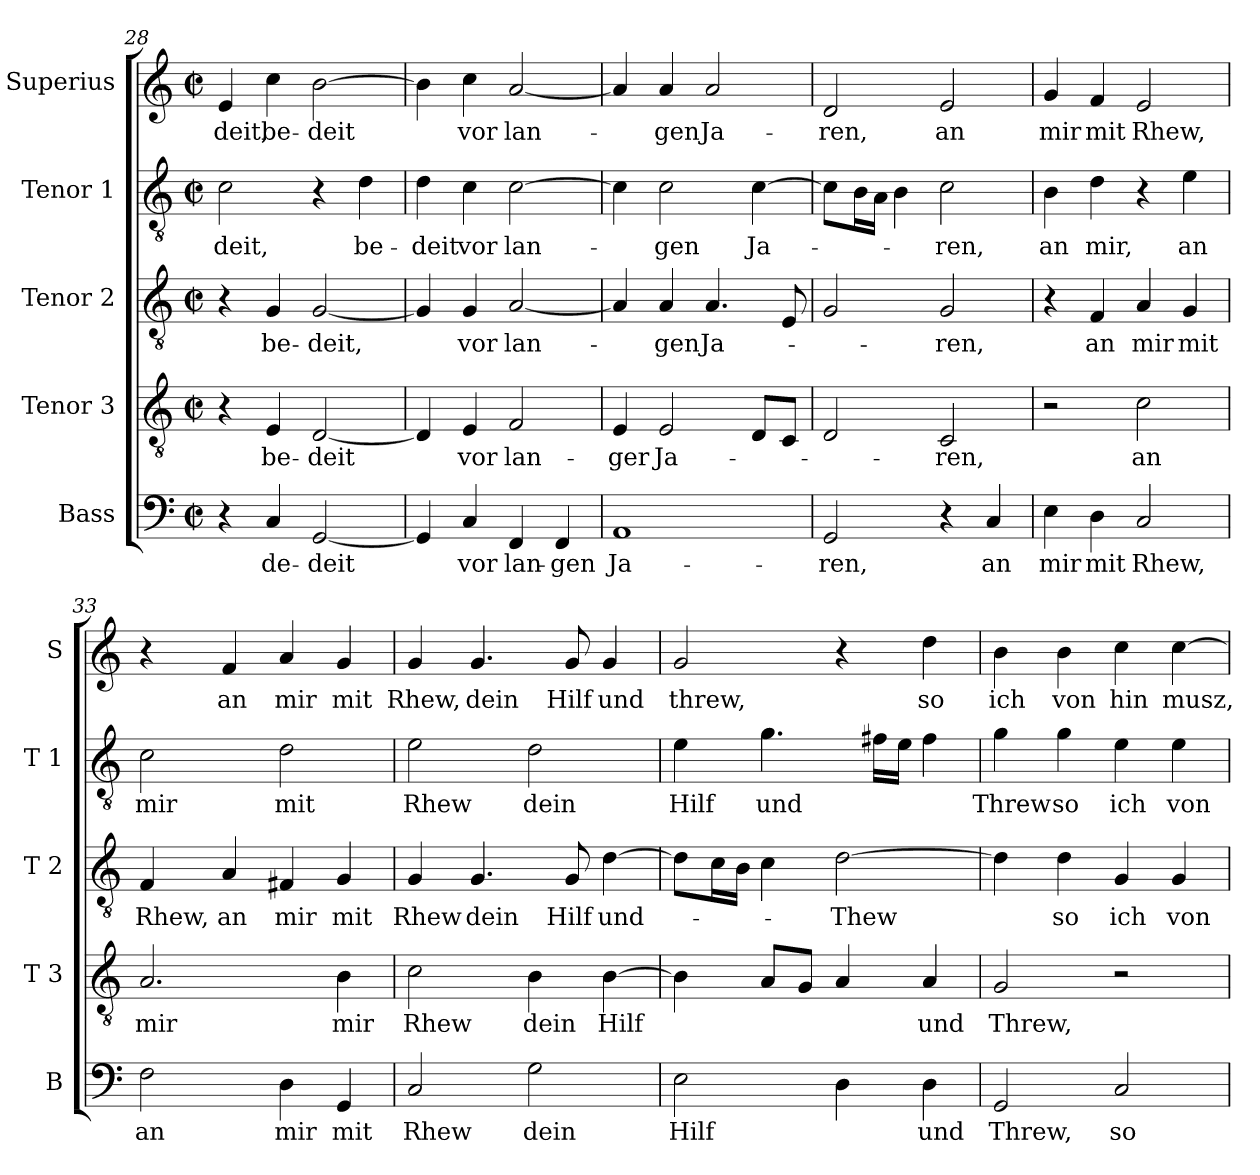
**kern	**text	**kern	**text	**kern	**text	**kern	**text	**kern	**text
*part5	*part5	*part4	*part4	*part3	*part3	*part2	*part2	*part1	*part1
*staff5	*staff5	*staff4	*staff4	*staff3	*staff3	*staff2	*staff2	*staff1	*staff1
*I"Bass	*	*I"Tenor 3	*	*I"Tenor 2	*	*I"Tenor 1	*	*I"Superius	*
*I'B	*	*I'T 3	*	*I'T 2	*	*I'T 1	*	*I'S	*
*clefF4	*	*clefGv2	*	*clefGv2	*	*clefGv2	*	*clefG2	*
*k[]	*	*k[]	*	*k[]	*	*k[]	*	*k[]	*
*C:	*	*C:	*	*C:	*	*C:	*	*C:	*
*M2/2	*	*M2/2	*	*M2/2	*	*M2/2	*	*M2/2	*
*met(c|)	*	*met(c|)	*	*met(c|)	*	*met(c|)	*	*met(c|)	*
=28	=28	=28	=28	=28	=28	=28	=28	=28	=28
!	!	!	!	!	!	!	!LO:LY:b	!	!LO:LY:b
4r	.	4r	.	4r	.	2c\	-deit,	4e/	-deit,
!	!LO:LY:b	!	!LO:LY:b	!	!LO:LY:b	!	!	!	!LO:LY:b
4C/	de-	4E/	be-	4G/	be-	.	.	4cc\	be-
!	!LO:LY:b	!	!LO:LY:b	!	!LO:LY:b	!	!	!	!LO:LY:b
[2GG/	-deit	[2D/	-deit	[2G/	-deit,	4r	.	[2b\	-deit
!	!	!	!	!	!	!	!LO:LY:b	!	!
.	.	.	.	.	.	4d\	be-	.	.
!!LO:LB:g=z
=29	=29	=29	=29	=29	=29	=29	=29	=29	=29
!	!	!	!	!	!	!	!LO:LY:b	!	!
4GG/]	.	4D/]	.	4G/]	.	4d\	-deit	4b\]	.
!	!LO:LY:b	!	!LO:LY:b	!	!LO:LY:b	!	!LO:LY:b	!	!LO:LY:b
4C/	vor	4E/	vor	4G/	vor	4c\	vor	4cc\	vor
!	!LO:LY:b	!	!LO:LY:b	!	!LO:LY:b	!	!LO:LY:b	!	!LO:LY:b
4FF/	lan-	2F/	lan-	[2A/	lan-	[2c\	lan-	[2a/	lan-
!	!LO:LY:b	!	!	!	!	!	!	!	!
4FF/	-gen	.	.	.	.	.	.	.	.
=30	=30	=30	=30	=30	=30	=30	=30	=30	=30
!	!LO:LY:b	!	!LO:LY:b	!	!	!	!	!	!
1AA	Ja-	4E/	-ger	4A/]	.	4c\]	.	4a/]	.
!	!	!	!LO:LY:b	!	!LO:LY:b	!	!LO:LY:b	!	!LO:LY:b
.	.	2E/	Ja-	4A/	-gen	2c\	-gen	4a/	-gen
!	!	!	!	!	!LO:LY:b	!	!	!	!LO:LY:b
.	.	.	.	4.A/	Ja-	.	.	2a/	Ja-
!	!	!	!	!	!	!	!LO:LY:b	!	!
.	.	8D/L	.	.	.	[4c\	Ja-	.	.
.	.	8C/J	.	8E/	.	.	.	.	.
=31	=31	=31	=31	=31	=31	=31	=31	=31	=31
!	!LO:LY:b	!	!	!	!	!	!	!	!LO:LY:b
2GG/	-ren,	2D/	.	2G/	.	8c\L]	.	2d/	-ren,
.	.	.	.	.	.	16B\L	.	.	.
.	.	.	.	.	.	16A\JJ	.	.	.
.	.	.	.	.	.	4B\	.	.	.
!	!	!	!LO:LY:b	!	!LO:LY:b	!	!LO:LY:b	!	!LO:LY:b
4r	.	2C/	-ren,	2G/	-ren,	2c\	-ren,	2e/	an
!	!LO:LY:b	!	!	!	!	!	!	!	!
4C/	an	.	.	.	.	.	.	.	.
=32	=32	=32	=32	=32	=32	=32	=32	=32	=32
!	!LO:LY:b	!	!	!	!	!	!LO:LY:b	!	!LO:LY:b
4E\	mir	2r	.	4r	.	4B\	an	4g/	mir
!	!LO:LY:b	!	!	!	!LO:LY:b	!	!LO:LY:b	!	!LO:LY:b
4D\	mit	.	.	4F/	an	4d\	mir,	4f/	mit
!	!LO:LY:b	!	!LO:LY:b	!	!LO:LY:b	!	!	!	!LO:LY:b
2C/	Rhew,	2c\	an	4A/	mir	4r	.	2e/	Rhew,
!	!	!	!	!	!LO:LY:b	!	!LO:LY:b	!	!
.	.	.	.	4G/	mit	4e\	an	.	.
=33	=33	=33	=33	=33	=33	=33	=33	=33	=33
!	!LO:LY:b	!	!LO:LY:b	!	!LO:LY:b	!	!LO:LY:b	!	!
2F\	an	2.A/	mir	4F/	Rhew,	2c\	mir	4r	.
!	!	!	!	!	!LO:LY:b	!	!	!	!LO:LY:b
.	.	.	.	4A/	an	.	.	4f/	an
!	!LO:LY:b	!	!	!	!LO:LY:b	!	!LO:LY:b	!	!LO:LY:b
4D\	mir	.	.	4F#X/	mir	2d\	mit	4a/	mir
!	!LO:LY:b	!	!LO:LY:b	!	!LO:LY:b	!	!	!	!LO:LY:b
4GG/	mit	4B\	mir	4G/	mit	.	.	4g/	mit
!!LO:PB:g=z
=34	=34	=34	=34	=34	=34	=34	=34	=34	=34
!	!LO:LY:b	!	!LO:LY:b	!	!LO:LY:b	!	!LO:LY:b	!	!LO:LY:b
2C/	Rhew	2c\	Rhew	4G/	Rhew	2e\	Rhew	4g/	Rhew,
!	!	!	!	!	!LO:LY:b	!	!	!	!LO:LY:b
.	.	.	.	4.G/	dein	.	.	4.g/	dein
!	!LO:LY:b	!	!LO:LY:b	!	!	!	!LO:LY:b	!	!
2G\	dein	4B\	dein	.	.	2d\	dein	.	.
!	!	!	!	!	!LO:LY:b	!	!	!	!LO:LY:b
.	.	.	.	8G/	Hilf	.	.	8g/	Hilf
!	!	!	!LO:LY:b	!	!LO:LY:b	!	!	!	!LO:LY:b
.	.	[4B\	Hilf	[4d\	und-	.	.	4g/	und
=35	=35	=35	=35	=35	=35	=35	=35	=35	=35
!	!LO:LY:b	!	!	!	!	!	!LO:LY:b	!	!LO:LY:b
2E\	Hilf	4B\]	.	8d\L]	.	4e\	Hilf	2g/	threw,
.	.	.	.	16c\L	.	.	.	.	.
.	.	.	.	16B\JJ	.	.	.	.	.
!	!	!	!	!	!	!	!LO:LY:b	!	!
.	.	8A/L	.	4c\	.	4.g\	und	.	.
.	.	8G/J	.	.	.	.	.	.	.
!	!	!	!	!	!LO:LY:b	!	!	!	!
4D\	.	4A/	.	[2d\	-Thew	.	.	4r	.
.	.	.	.	.	.	16f#X\LL	.	.	.
.	.	.	.	.	.	16e\JJ	.	.	.
!	!LO:LY:b	!	!LO:LY:b	!	!	!	!	!	!LO:LY:b
4D\	und	4A/	und	.	.	4f#\	.	4dd\	so
=36	=36	=36	=36	=36	=36	=36	=36	=36	=36
!	!LO:LY:b	!	!LO:LY:b	!	!	!	!LO:LY:b	!	!LO:LY:b
2GG/	Threw,	2G/	Threw,	4d\]	.	4g\	Threw	4b\	ich
!	!	!	!	!	!LO:LY:b	!	!LO:LY:b	!	!LO:LY:b
.	.	.	.	4d\	so	4g\	so	4b\	von
!	!LO:LY:b	!	!	!	!LO:LY:b	!	!LO:LY:b	!	!LO:LY:b
2C/	so	2r	.	4G/	ich	4e\	ich	4cc\	hin
!	!	!	!	!	!LO:LY:b	!	!LO:LY:b	!	!LO:LY:b
.	.	.	.	4G/	von	4e\	von	[4cc\	musz,
=	=	=	=	=	=	=	=	=	=
*-	*-	*-	*-	*-	*-	*-	*-	*-	*-
